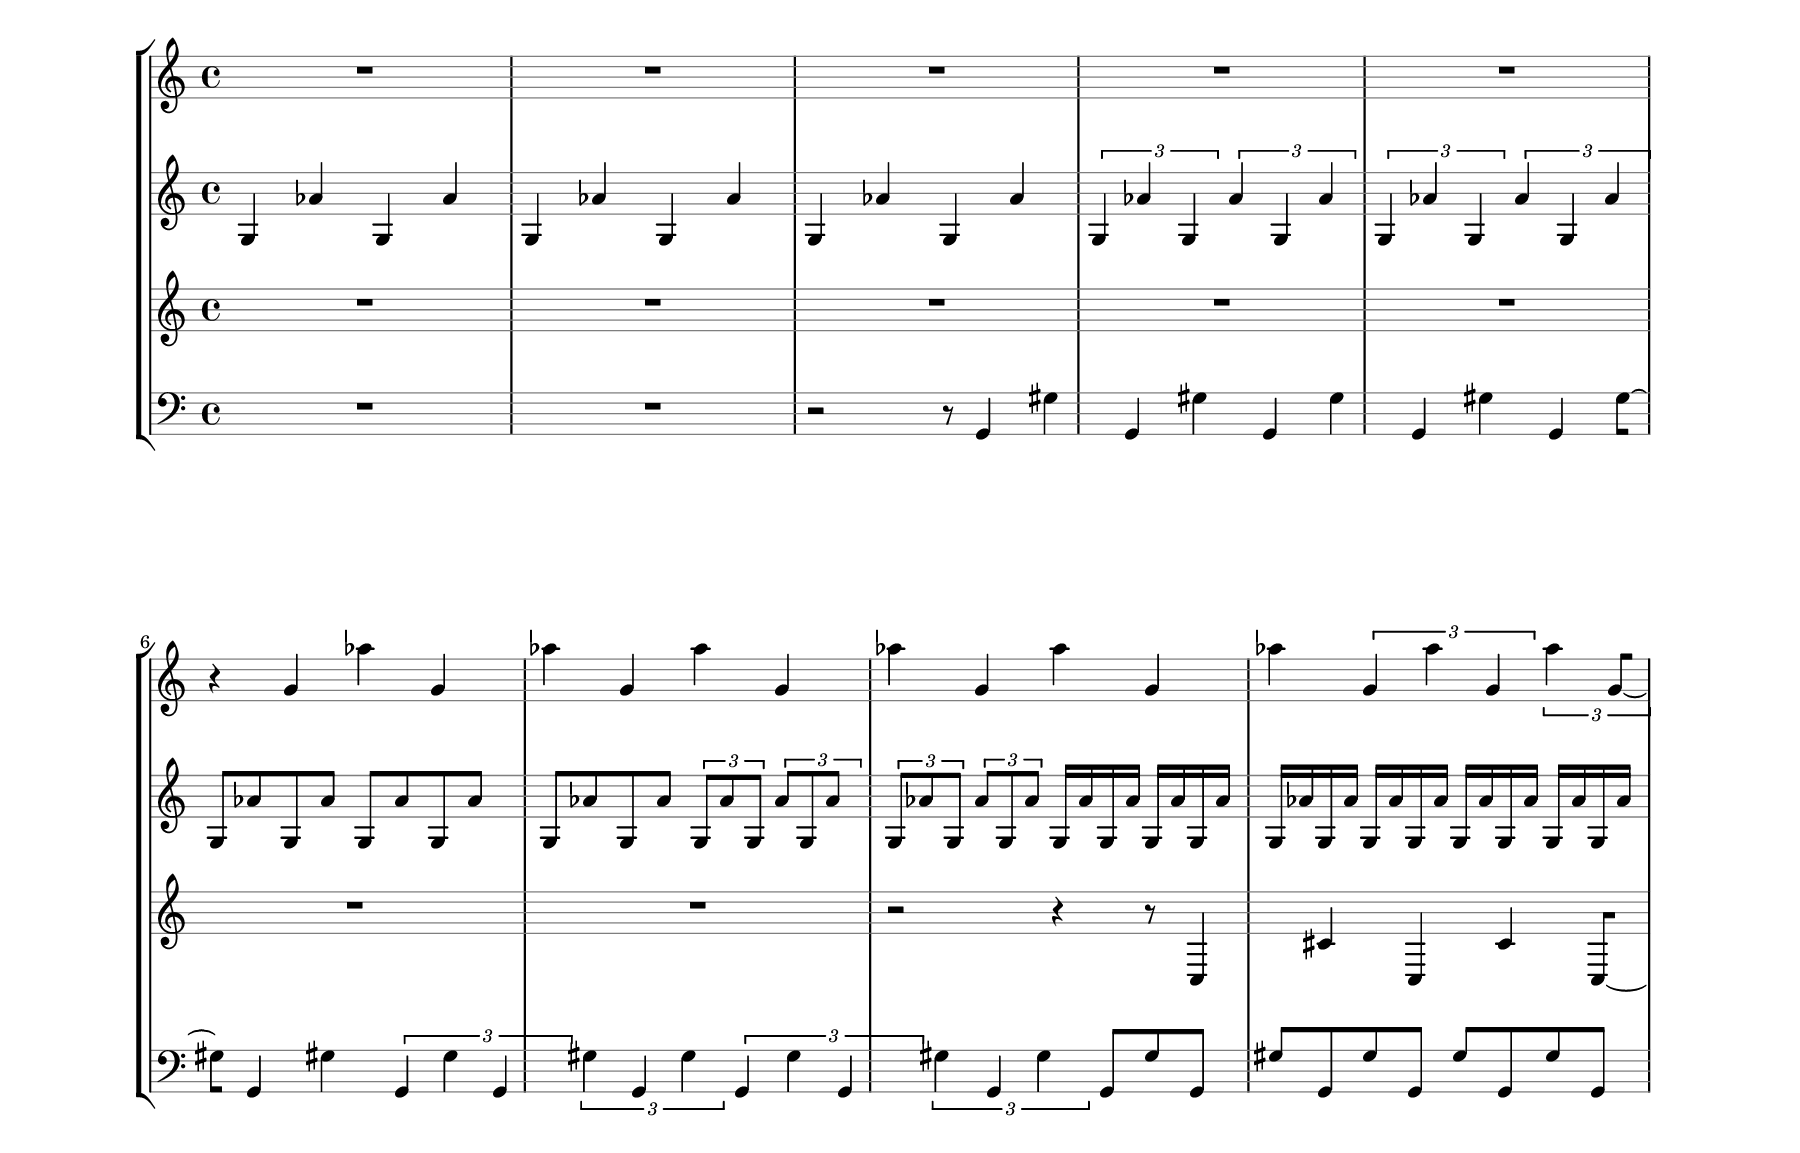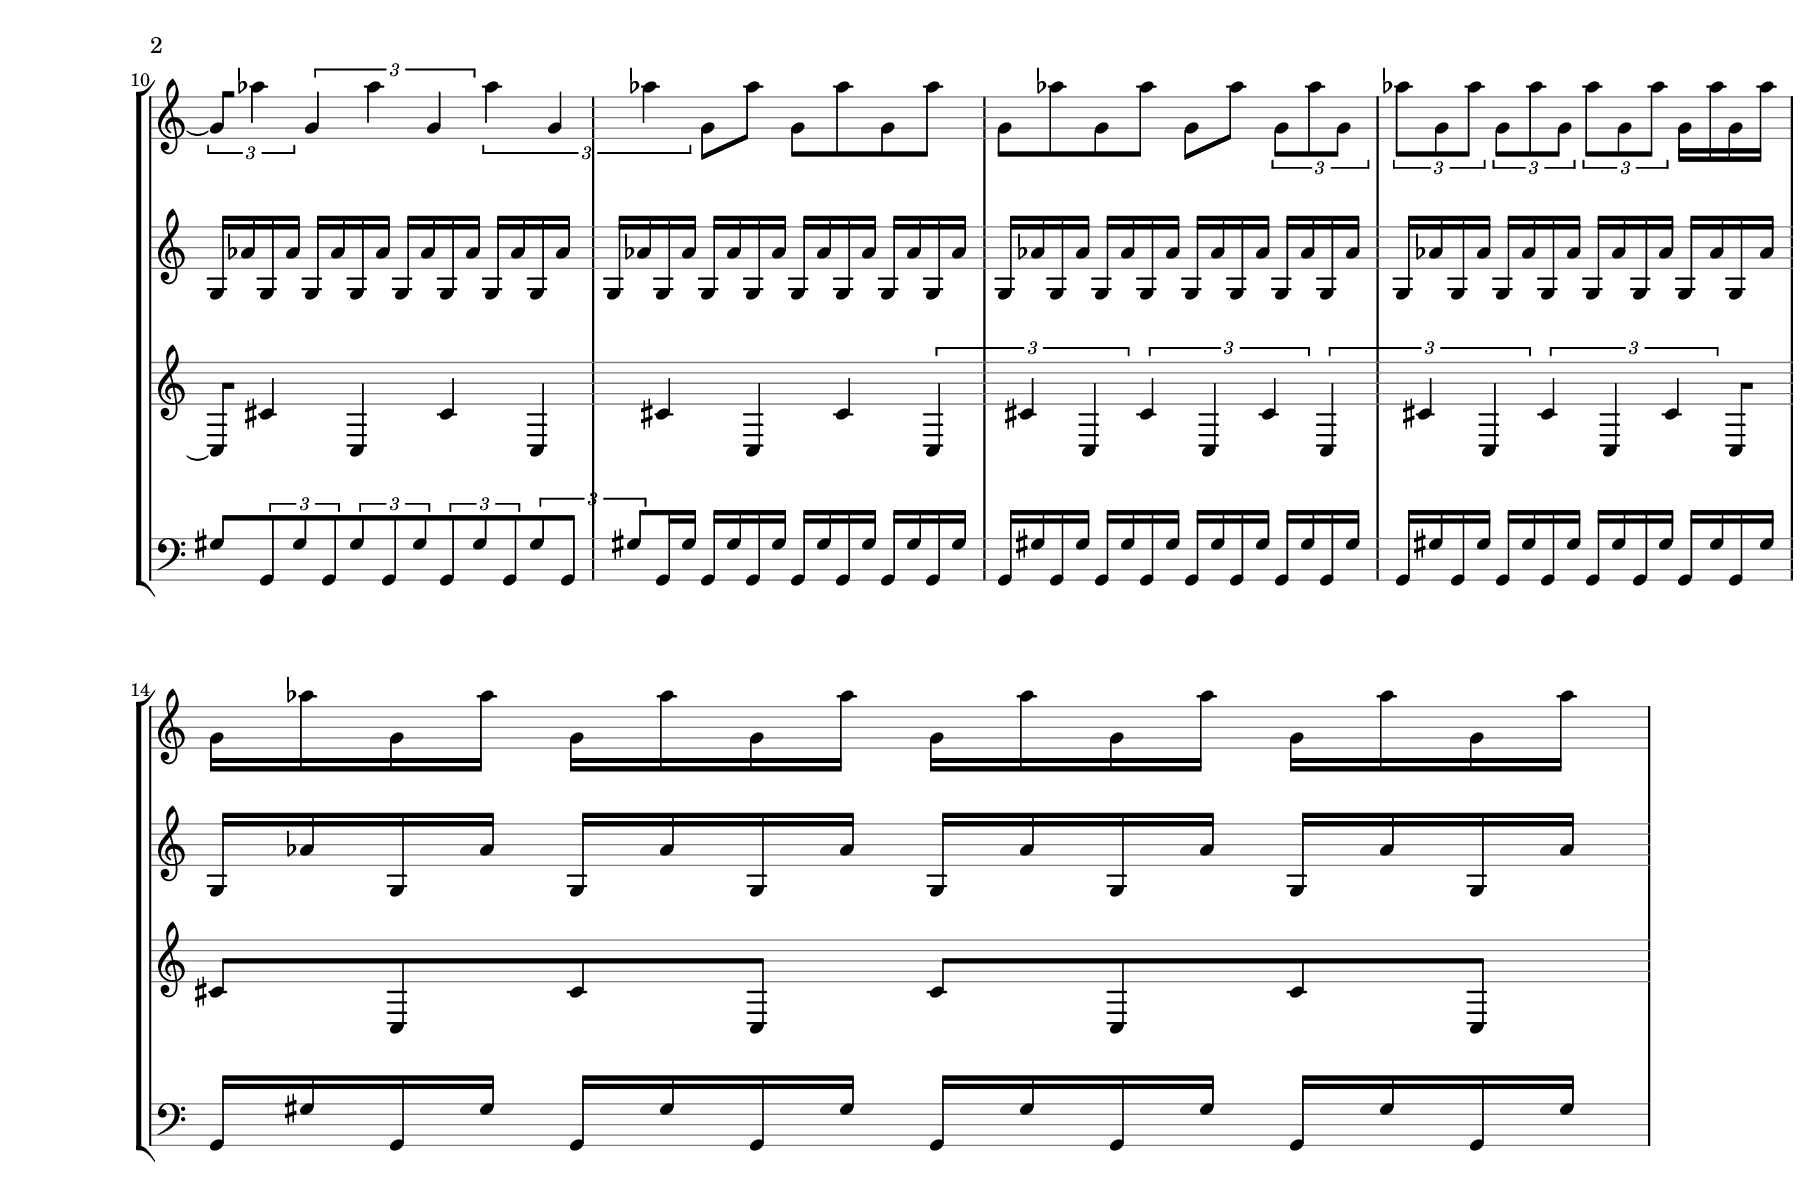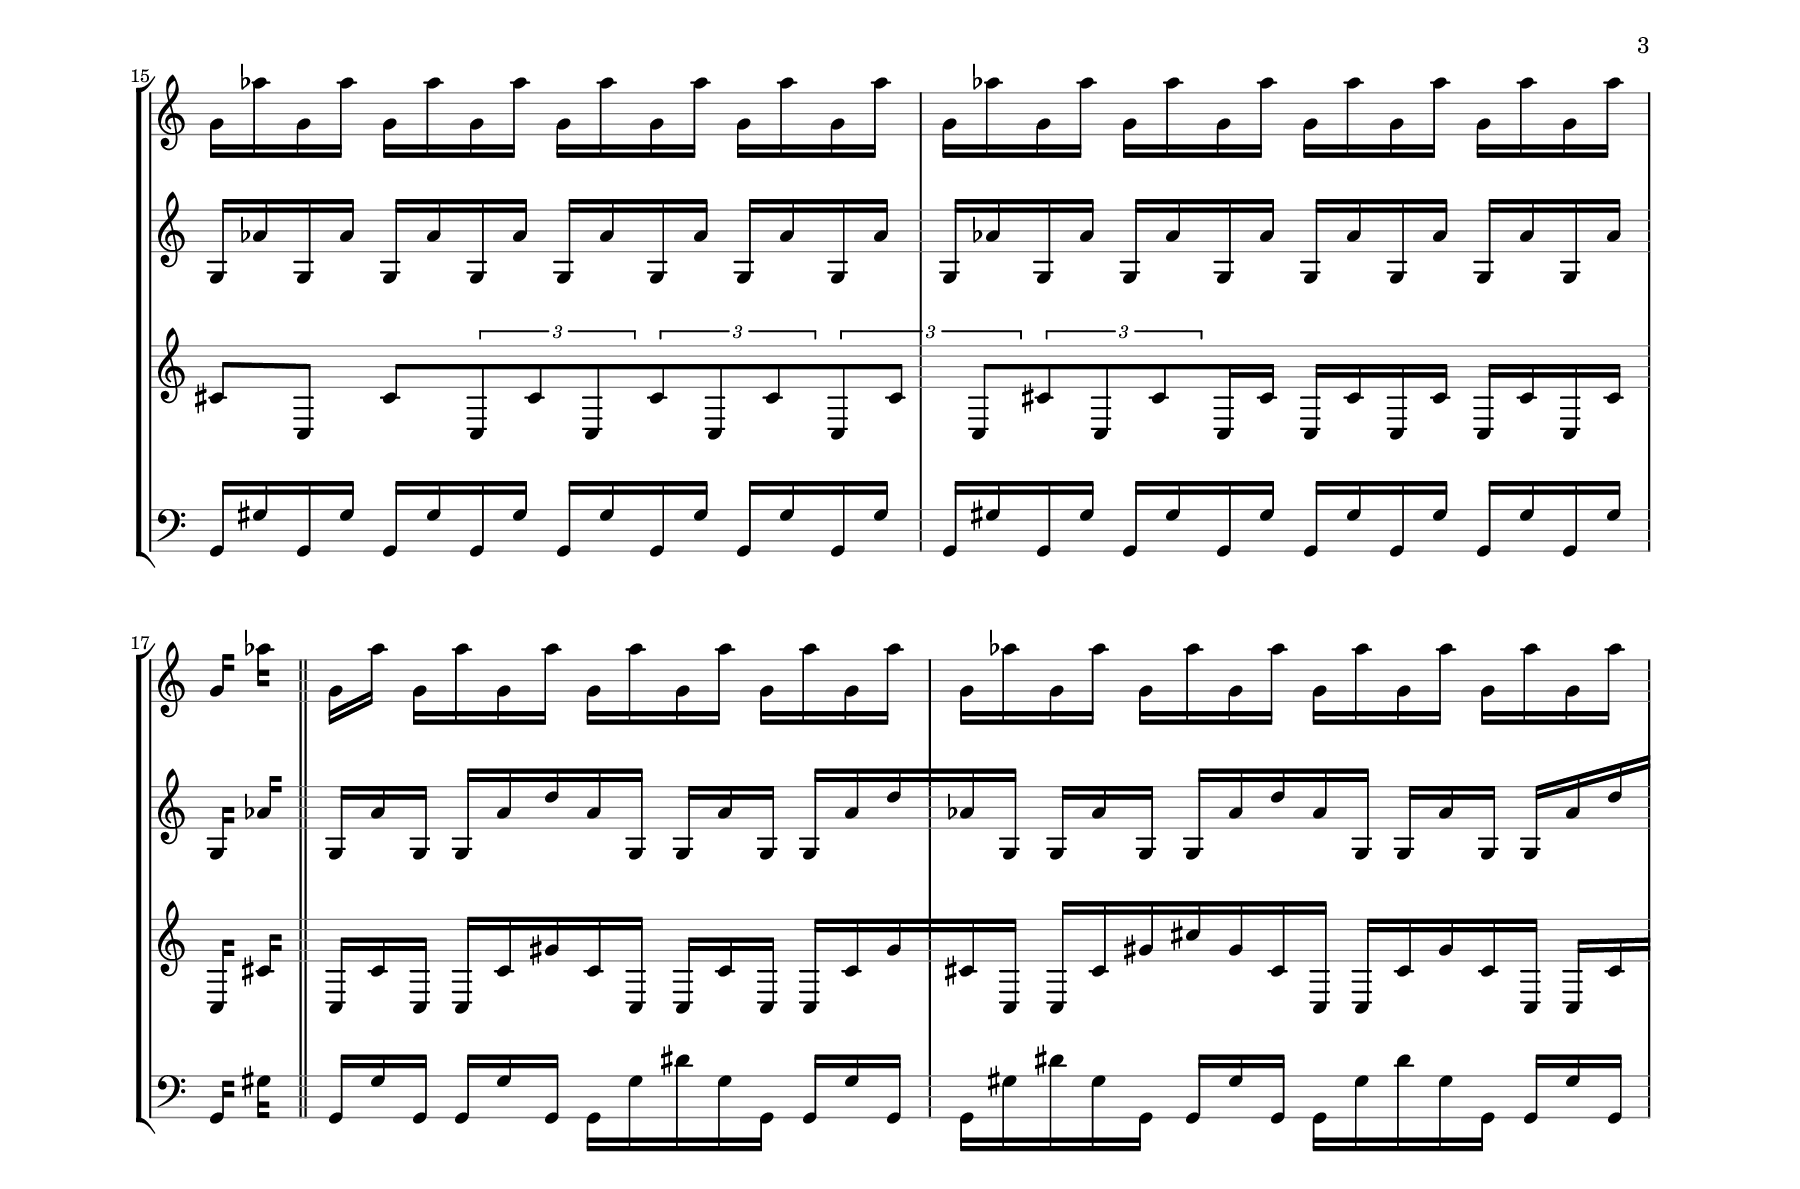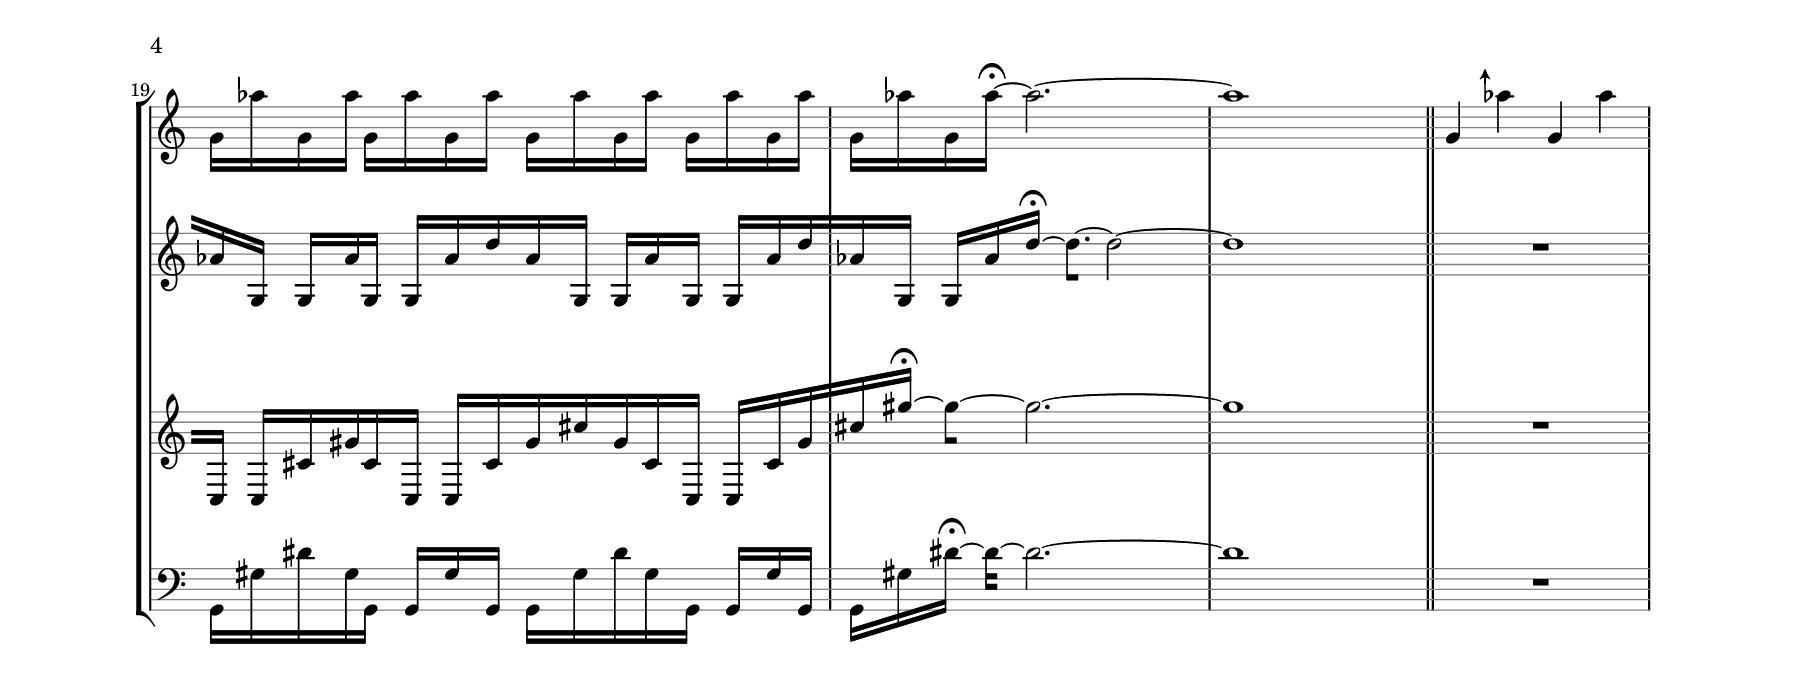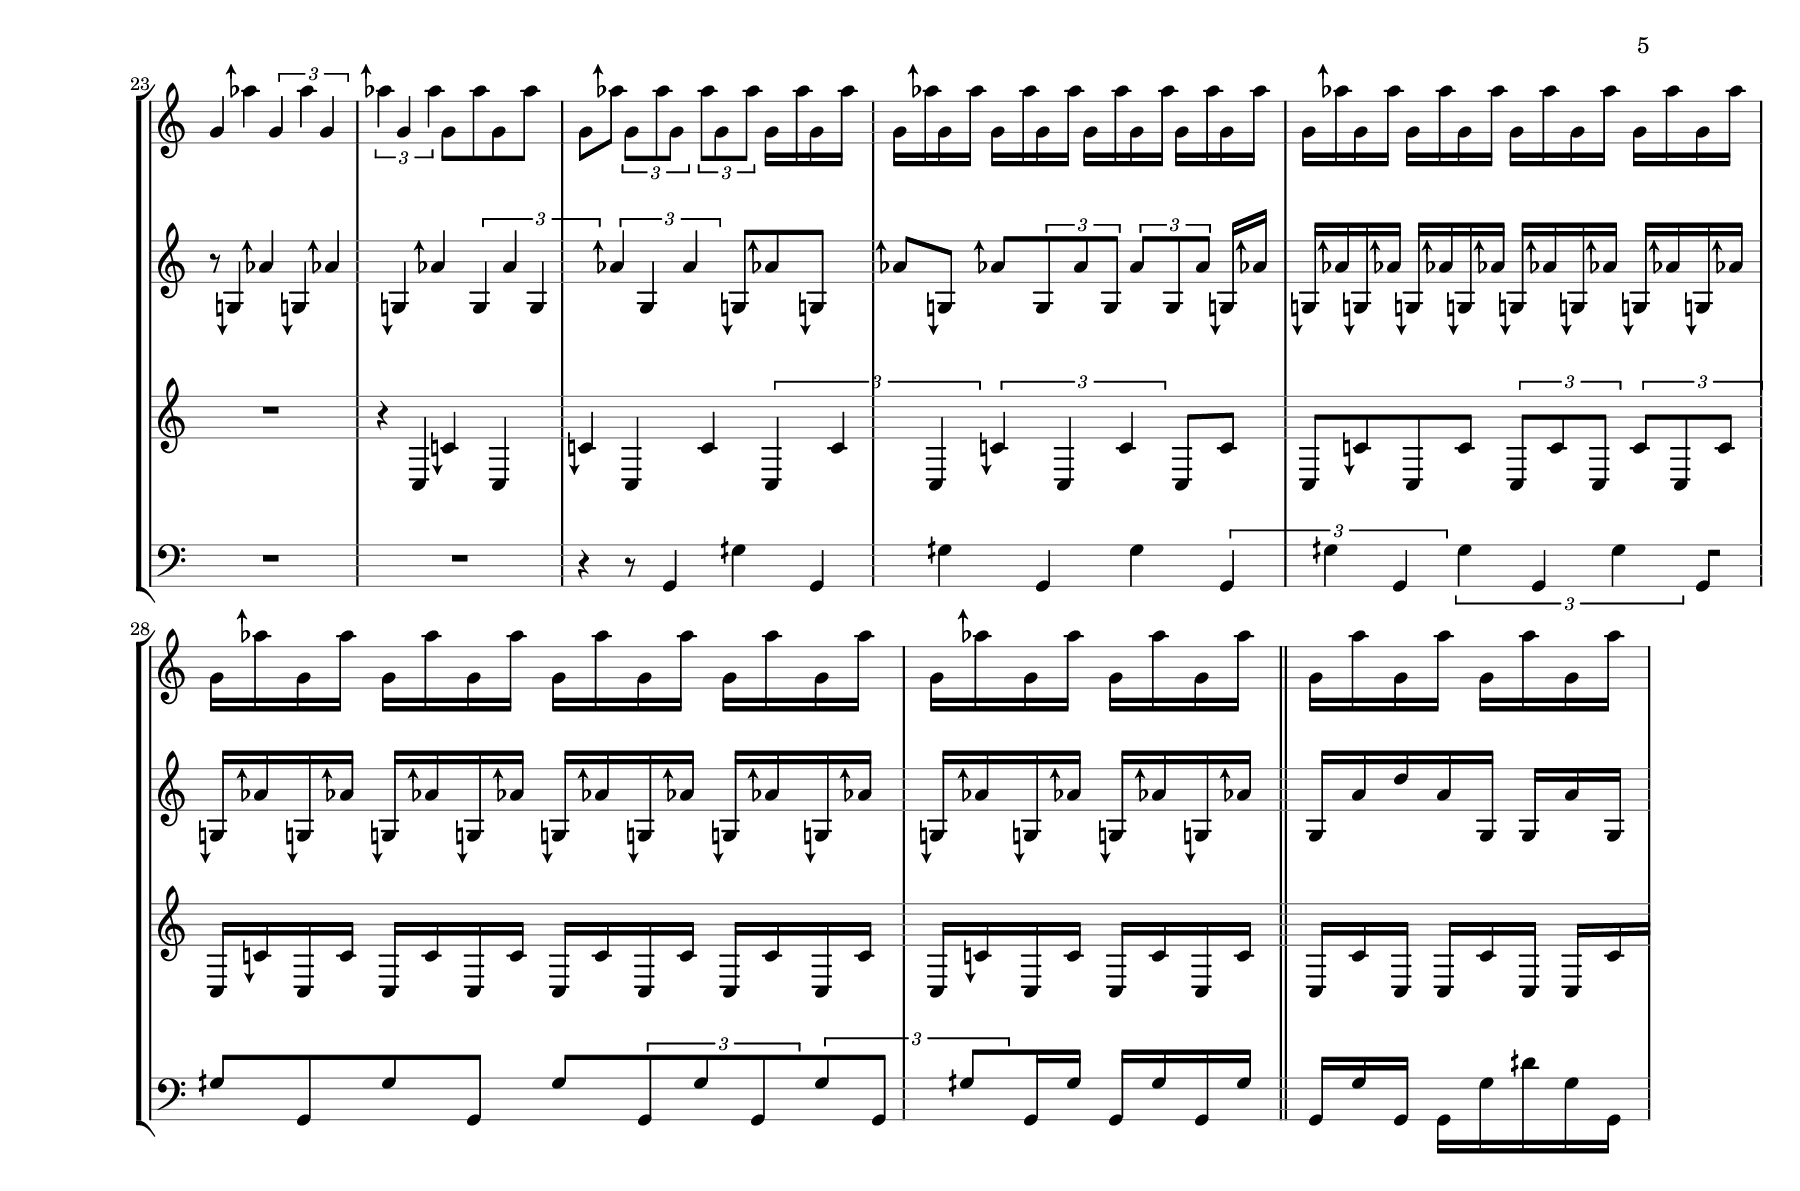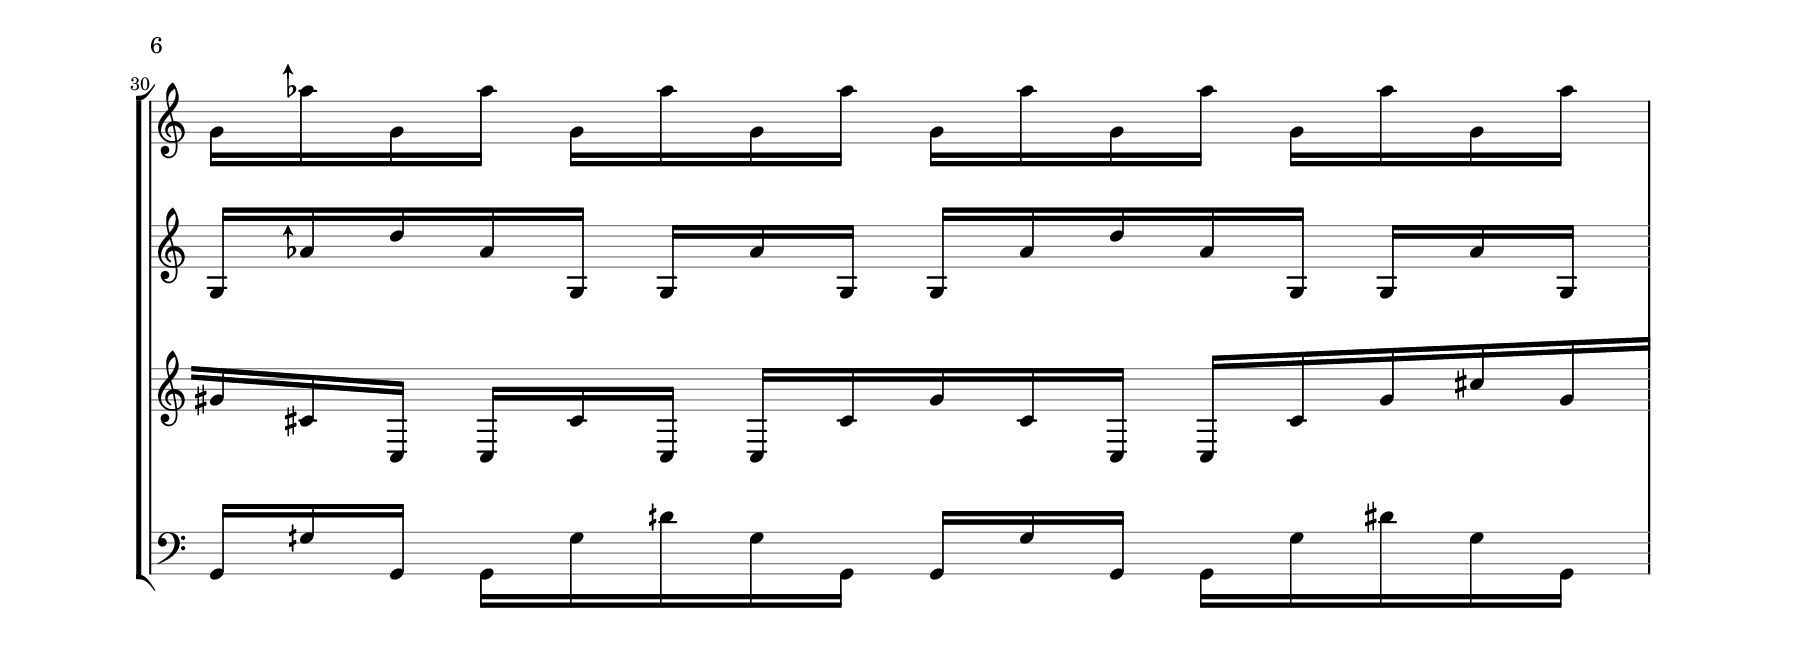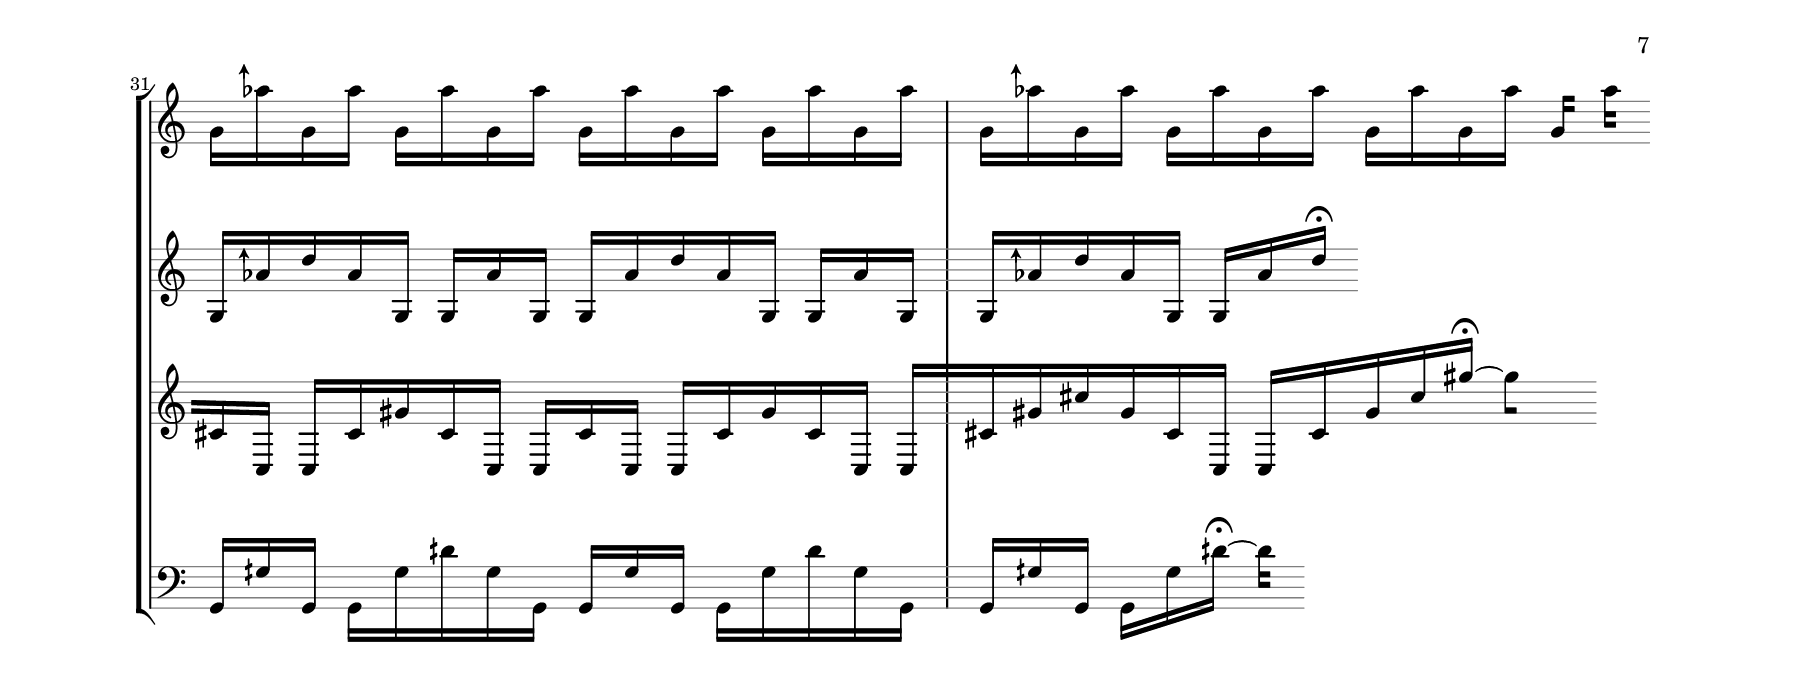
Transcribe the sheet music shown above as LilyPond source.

\version "2.24.0"
\language "english"

fau = {
  \once \override Accidental.stencil = #ly:text-interface::print
  \once \override Accidental.text = \markup { \musicglyph #"accidentals.flat.arrowup" }
}

sop = \relative c'' {
  R1 * 5
  r4
  g4 af'
  g, af'
  g, af'
  g, af'
  g, af'
  g, af'
  \tuplet 3/2 { g, af' g, }
  \tuplet 3/2 { af'4 g,8 ~ }
  \tuplet 3/2 { g8 af'4 }
  \tuplet 3/2 { g, af' g, }
  \tuplet 3/2 { af' g, af' }
  g,8 af'
  g,8 af'
  g,8 af'
  g,8 af'
  g,8 af'
  g,8 af'
  \tuplet 3/2 { g, af' g, }
  \tuplet 3/2 { af' g, af' }
  \tuplet 3/2 { g, af' g, }
  \tuplet 3/2 { af' g, af' }
  g,16 af'
  g, af'
  g, af'
  g, af'
  g, af'
  g, af'
  g, af'
  g, af'
  g, af'
  g, af'
  g, af'
  g, af'
  g, af'
  g, af'
  g, af'
  g, af'
  g, af'
  g, af'
  g, af'
  g, af'
  g, af'
  g, af'
  g, af'
  g, af'
  g, af'
  g, af'
  g, af'
  g, af'
  g, af'
  g, af'
  g, af'
  g, af'
  g, af'
  g, af'
  g, af'
  g, af'
  g, af'
  g, af'
  g, af'
  g, af'
  g, af'
  g, af'
  g, af'
  g, af'
  g, af'
  g, af'
  g, af'
  g, af'
  g, af'
  g, af'
  g, af'
  g, af'\fermata ~ af2. ~
  af1
  \bar "||"
  g,4
  \fau
  af'
  g,4
  \fau
  af'
  g,4
  \fau
  af'
  %
  \tuplet 3/2 { g, \fau af' g, }
  \tuplet 3/2 { \fau af' g, \fau af' }
  g,8
  \fau
  af'
  g,
  \fau
  af'
  g,
  \fau
  af'
  \tuplet 3/2 { g, \fau af' g, }
  \tuplet 3/2 { \fau af' g, \fau af' }
  g,16
  \fau
  af'
  g,
  \fau
  af'
  g,
  \fau
  af'
  g,
  \fau
  af'
  g,
  \fau
  af'
  g,
  \fau
  af'
  g,
  \fau
  af'
  g,
  \fau
  af'
  g,
  \fau
  af'
  g,
  \fau
  af'
  g,
  \fau
  af'
  g,
  \fau
  af'
  g,
  \fau
  af'
  g,
  \fau
  af'
  g,
  \fau
  af'
  g,
  \fau
  af'
  g,
  \fau
  af'
  g,
  \fau
  af'
  g,
  \fau
  af'
  g,
  \fau
  af'
  g,
  \fau
  af'
  g,
  \fau
  af'
  g,
  \fau
  af'
  g,
  \fau
  af'
  g,
  \fau
  af'
  g,
  \fau
  af'
  g,
  \fau
  af'
  g,
  \fau
  af'
  g,
  \fau
  af'
  g, \fau af'
  g, \fau af'
  g, \fau af'
  g, \fau af'
  g, \fau af'
  g, \fau af'
  g, \fau af'
  g, \fau af'
  g, \fau af'
  g, \fau af'
  g, \fau af'
  g, \fau af'
  g, \fau af'
  g, \fau af'
  g, \fau af'
  g, \fau af'
  g, \fau af'
  g, \fau af'
  g, \fau af'
  g, \fau af'
  g, \fau af'
  g, \fau af'
  g, \fau af'
  g, \fau af'
  g, \fau af'
  g, \fau af'
  g, \fau af'
  g, \fau af'
}

nad = {
  \once \override Accidental.stencil = #ly:text-interface::print
  \once \override Accidental.text = \markup { \musicglyph #"accidentals.natural.arrowdown" }
}

fau = {
  \once \override Accidental.stencil = #ly:text-interface::print
  \once \override Accidental.text = \markup { \musicglyph #"accidentals.flat.arrowup" }
}

alto = \relative c' {
  g4 af'
  g, af'
  g, af'
  g, af'
  g, af'
  g, af'
  \tuplet 3/2 { g, af' g, }
  \tuplet 3/2 { af' g, af' }
  \tuplet 3/2 { g, af' g, }
  \tuplet 3/2 { af' g, af' }
  g,8 af'
  g, af'
  g, af'
  g, af'
  g, af'
  g, af'
  \tuplet 3/2 { g, af' g, }
  \tuplet 3/2 { af' g, af' }
  \tuplet 3/2 { g, af' g, }
  \tuplet 3/2 { af' g, af' }
  g,16 af'
  g, af'
  g, af'
  g, af'
  g, af'
  g, af'
  g, af'
  g, af'
  g, af'
  g, af'
  g, af'
  g, af'
  g, af'
  g, af'
  g, af'
  g, af'
  g, af'
  g, af'
  g, af'
  g, af'
  g, af'
  g, af'
  g, af'
  g, af'
  g, af'
  g, af'
  g, af'
  g, af'
  g, af'
  g, af'
  g, af'
  g, af'
  g, af'
  g, af'
  g, af'
  g, af'
  g, af'
  g, af'
  g, af'
  g, af'
  g, af'
  g, af'
  g, af'
  g, af'
  g, af'
  g, af'
  g, af'
  g, af'
  g, af'
  g, af'
  g, af'
  g, af'
  g, af'
  g, af'
  g, af'
  g, af'
  g, af'
  g, af'
  g, af'
  g, af'
  g, af'
  g, af'
  g, af'
  g, af'
  g, af'
  g, af'
  g, af'
  g, af'
  g, af'
  \bar "||"
  g,[ af' g,]
  g[ af' d af g,]
  g[ af' g,]
  g[ af' d af g,]
  g[ af' g,]
  g[ af' d af g,]
  g[ af' g,]
  g[ af' d af g,]
  g[ af' g,]
  g[ af' d af g,]
  g[ af' g,]
  g[ af' d af g,]
  g[ af' d]\fermata ~ d8. ~
  d2 ~
  d1
  \bar "||"
  R1
  r8
  \nad
  g,,!4
  \fau
  af'!4
  \nad
  g,!4
  \fau
  af'!4
  \nad
  g,!4
  \fau
  af'!4
  \tuplet 3/2 { \nad g, \fau af' \nad g, }
  \tuplet 3/2 { \fau af' \nad g, \fau af'}
  \nad
  g,!8
  \fau
  af'!
  \nad
  g,!
  \fau
  af'!
  \nad
  g,!
  \fau
  af'!
  \tuplet 3/2 { \nad g, \fau af' \nad g, }
  \tuplet 3/2 { \fau af' \nad g, \fau af'}
  \nad
  g,!16
  \fau
  af'!
  \nad
  g,!
  \fau
  af'!
  \nad
  g,!
  \fau
  af'!
  \nad
  g,!
  \fau
  af'!
  \nad
  g,!
  \fau
  af'!
  \nad
  g,!
  \fau
  af'!
  \nad
  g,!
  \fau
  af'!
  \nad
  g,!
  \fau
  af'!
  \nad
  g,!
  \fau
  af'!
  \nad
  g,!
  \fau
  af'!
  \nad
  g,!
  \fau
  af'!
  \nad
  g,!
  \fau
  af'!
  \nad
  g,!
  \fau
  af'!
  \nad
  g,!
  \fau
  af'!
  \nad
  g,!
  \fau
  af'!
  \nad
  g,!
  \fau
  af'!
  \nad
  g,!
  \fau
  af'!
  \nad
  g,!
  \fau
  af'!
  \nad
  g,!
  \fau
  af'!
  \nad
  g,!
  \fau
  af'!
  \nad
  g,!
  \fau
  af'!

  \bar "||"
  \nad g,[ \fau af' \nad d \fau af \nad g,]
  \nad g[ \fau af' \nad g,]
  \nad g[ \fau af' \nad d \fau af \nad g,]
  \nad g[ \fau af' \nad g,]
  \nad g[ \fau af' \nad d \fau af \nad g,]
  \nad g[ \fau af' \nad g,]
  \nad g[ \fau af' \nad d \fau af \nad g,]
  \nad g[ \fau af' \nad g,]
  \nad g[ \fau af' \nad d \fau af \nad g,]
  \nad g[ \fau af' \nad g,]
  \nad g[ \fau af' \nad d \fau af \nad g,]
  \nad g[ \fau af' \nad d]\fermata
}

nad = {
  \once \override Accidental.stencil = #ly:text-interface::print
  \once \override Accidental.text = \markup { \musicglyph #"accidentals.natural.arrowdown" }
}

tenor = \relative c {
  R1 * 7
  r2 r4 r8
  c4 cs'
  c,4 cs'
  c,8 ~ c
  cs'4
  c,4 cs'
  c,4 cs'
  c,4 cs'
  \tuplet 3/2 { c, cs' c, }
  \tuplet 3/2 { cs' c, cs' }
  \tuplet 3/2 { c, cs' c, }
  \tuplet 3/2 { cs' c, cs' }
  c,8 cs'
  c, cs'
  c, cs'
  c, cs'
  c, cs'
  c, cs'
  \tuplet 3/2 { c, cs' c, }
  \tuplet 3/2 { cs' c, cs' }
  \tuplet 3/2 { c, cs' c, }
  \tuplet 3/2 { cs' c, cs' }
  c,16 cs'
  c, cs'
  c, cs'
  c, cs'
  c, cs'
  c, cs'
  \bar "||"
  c,[ cs' c,]
  c[ cs' gs' cs, c,]
  c[ cs' c,]
  c[ cs' gs' cs, c,]
  c[ cs' gs' cs gs cs, c,]
  c[ cs' gs' cs, c,]
  c[ cs' c,]
  c[ cs' gs' cs, c,]
  c[ cs' gs' cs gs cs, c,]
  c[ cs' gs' cs gs']\fermata ~ gs8 ~
  gs2. ~
  gs1
  \bar "||"
  R1 * 2
  r4
  c,,,4
  \nad
  cs'
  c,
  \nad
  cs'
  c,
  \nad
  cs'
  \tuplet 3/2 { c, \nad cs' c, }
  \tuplet 3/2 { \nad cs' c, \nad cs' }
  c,8
  \nad
  cs'
  c,
  \nad
  cs'
  c,
  \nad
  cs'
  \tuplet 3/2 { c, \nad cs' c, }
  \tuplet 3/2 { \nad cs' c, \nad cs' }
  c,16
  \nad
  cs'
  c,
  \nad
  cs'
  c,
  \nad
  cs'
  c,
  \nad
  cs'
  c,
  \nad
  cs'
  c,
  \nad
  cs'
  c,
  \nad
  cs'
  c,
  \nad
  cs'
  c,
  \nad
  cs'
  c,
  \nad
  cs'
  c,
  \nad
  cs'
  c,
  \nad
  cs'
  \bar "||"
  c,[ cs' c,]
  c[ cs' c,]
  c[ cs' gs' cs, c,]
  c[ cs' c,]
  c[ cs' gs' cs, c,]
  c[ cs' gs' cs gs cs, c,]
  c[ cs' gs' cs, c,]
  c[ cs' c,]
  c[ cs' gs' cs, c,]
  c[ cs' gs' cs gs cs, c,]
  c[ cs' gs' cs gs']\fermata ~ gs8 ~
}

bari = \relative c {
  \clef bass
  R1
  R1
  r2
  r8
  g4
  gs'4
  g,4
  gs'
  g,
  gs'4
  g,4
  gs'
  g,
  gs'8 ~
  gs
  g,4
  gs'
  \tuplet 3/2 { g,4 gs' g, }
  \tuplet 3/2 { gs'4 g, gs' }
  \tuplet 3/2 { g, gs' g, }
  \tuplet 3/2 { gs'4 g, gs' }
  g,8 gs'
  g, gs'
  g, gs'
  g, gs'
  g, gs'
  g, gs'
  \tuplet 3/2 { g,8 gs' g, }
  \tuplet 3/2 { gs' g, gs' }
  \tuplet 3/2 { g, gs' g, }
  \tuplet 3/2 { gs' g, gs' }
  g,16 gs'
  g, gs'
  g, gs'
  g, gs'
  g, gs'
  g, gs'
  g, gs'
  g, gs'
  g, gs'
  g, gs'
  g, gs'
  g, gs'
  g, gs'
  g, gs'
  g, gs'
  g, gs'
  g, gs'
  g, gs'
  g, gs'
  g, gs'
  g, gs'
  g, gs'
  g, gs'
  g, gs'
  g, gs'
  g, gs'
  g, gs'
  g, gs'
  g, gs'
  g, gs'
  g, gs'
  g, gs'
  g, gs'
  g, gs'
  g, gs'
  g, gs'
  g, gs'
  g, gs'
  g, gs'
  g, gs'
  g, gs'
  g, gs'
  g, gs'
  g, gs'
  g, gs'
  g, gs'
  g, gs'
  g, gs'
  \bar "||"
  g,[ gs' g,]
  g[ gs' g,]
  g[ gs' ds' gs, g,]
  g[ gs' g,]
  g[ gs' ds' gs, g,]
  g[ gs' g,]
  g[ gs' ds' gs, g,]
  g[ gs' g,]
  g[ gs' ds' gs, g,]
  g[ gs' g,]
  g[ gs' ds' gs, g,]
  g[ gs' g,]
  g[ gs' ds']\fermata ~ ds ~
  ds2. ~
  ds1
  \bar "||"
  R1 * 3
  r4 r8
  g,,4
  gqs'4
  g,
  gqs'
  g,
  gqs'
  \tuplet 3/2 { g, gqs' g, }
  \tuplet 3/2 { gqs' g, gqs' }
  g,8
  gqs'
  g,
  gqs'
  g,
  gqs'
  \tuplet 3/2 { g, gqs' g, }
  \tuplet 3/2 { gqs' g, gqs' }
  g,16
  gqs'
  g,
  gqs'
  g,
  gqs'
  \bar "||"
  g,[ gqs' g,]
  g[ gqs' dqs' gqs, g,]
  g[ gqs' g,]
  g[ gqs' dqs' gqs, g,]
  g[ gqs' g,]
  g[ gqs' ds' gqs, g,]
  g[ gqs' g,]
  g[ gqs' dqs' gqs, g,]
  g[ gqs' g,]
  g[ gqs' dqs' gqs, g,]
  g[ gqs' g,]
  g[ gqs' dqs']\fermata ~ dqs ~
}


\score {
  \context StaffGroup = "Saxophone Quartet" <<
    \context Staff = "Soprano" { \sop }
    \context Staff = "Alto" { \alto }
    \context Staff = "Tenor" { \tenor }
    \context Staff = "Baritone" { \bari }
  >>
}

\layout {
  \context {
    \Score
    proportionalNotationDuration = #(ly:make-moment 1/20)
    \override SpacingSpanner.uniform-stretching = ##t
    \shape #'((-1.5 . 0) (-1 . 0) (-0.5 . 0) (0 . 0)) RepeatTie
    \override RepeatTie.X-extent = ##f
    \override StaffSymbol.color = #(x11-color 'grey50)
    tupletFullLength = ##t

    \override VerticalAxisGroup.staff-staff-spacing = #'(
      (basic-distance . 8)
      (minimum-distance . 10)
      (padding . 4)
      (stretchability . 0)
    )
  }

  \context {
    \Staff
    \override NoteHead.extra-spacing-width = #'(-1 . 1.5)
    \override Rest.extra-spacing-width = #'(-1 . 1)
    % \override Flag.stencil = #modern-straight-flag
    \override Flag.stencil = #flat-flag
\override Beam.breakable = ##t
  }
}

#(set! paper-alist (cons '("my size" . (cons (* 12 in) (* 9 in))) paper-alist))

\paper {
  #(set-paper-size "my size")
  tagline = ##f
  indent = 0
  top-margin = 0.75\in
  bottom-margin = 0.75\in
  left-margin = 1\in
  right-margin = 1\in
  system-system-spacing.minimum-distance = 10
}
